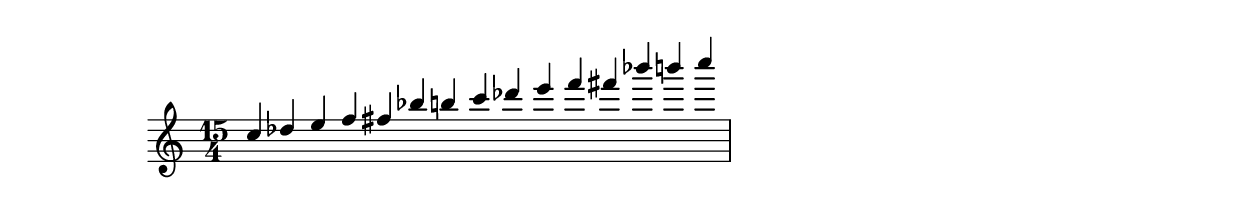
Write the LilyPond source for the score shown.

\version "2.18.2" \score { \new Staff << \new Voice { \set midiInstrument = #"piano" \voiceOne
 \key c \major \time 15/4
\override Voice.TextScript.font-size = #-4
 { c'' des'' e'' f'' fis'' bes'' b'' c''' des''' e''' f''' fis''' bes''' b''' c''''  } 
 } >> \layout { } \midi { \context { \Staff \remove "Staff_performer" }
\context { \Voice \consists "Staff_performer" } \tempo 2 = 60 } }
\paper{oddHeaderMarkup = ##f oddFooterMarkup = ##f}
